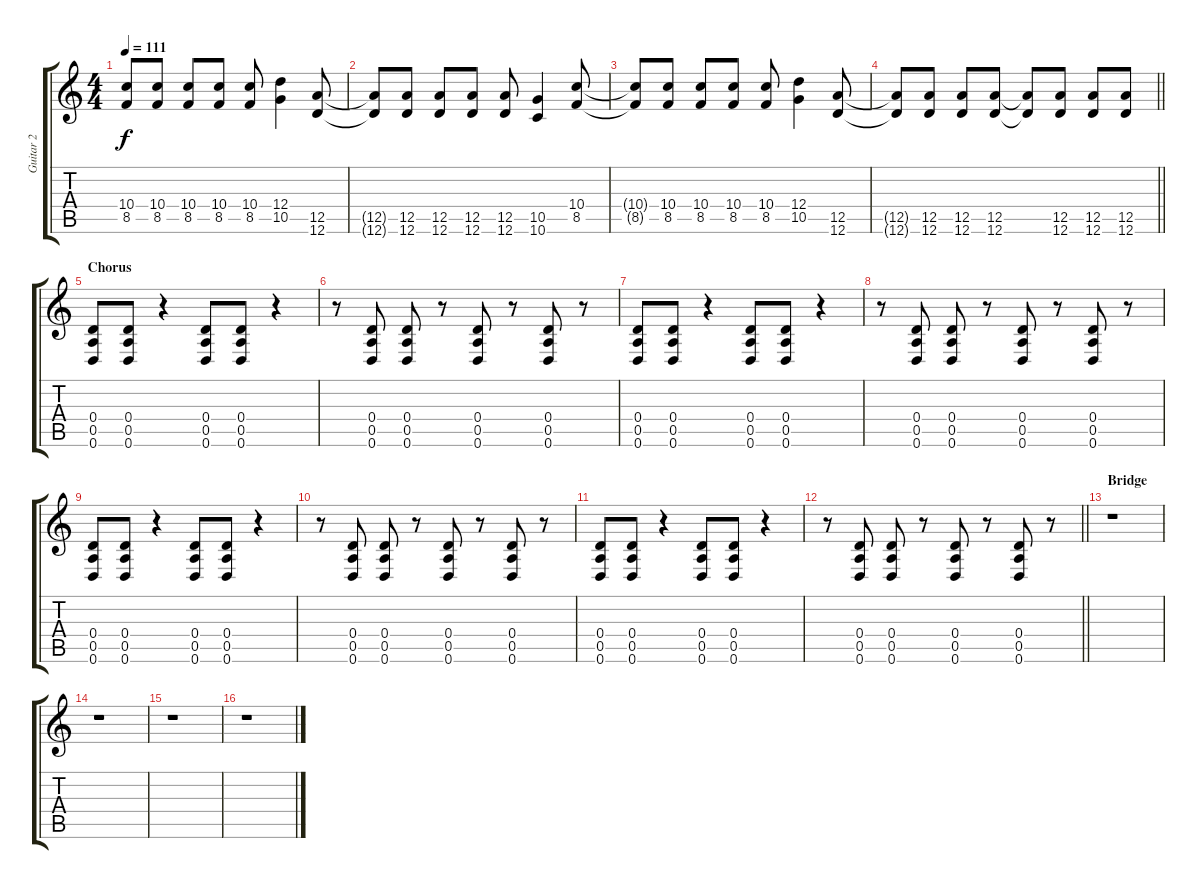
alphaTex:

\track ("Guitar 2" "Guitar 2") {instrument distortionguitar}
\staff {score tabs}
\tuning (E4 B3 G3 D3 A2 D2) {hide}
\ts (4 4)
\tempo 111
\clef g2
\ks c
(10.4{t} 8.5{t}).8{dy f} (10.4 8.5).8 (10.4 8.5).8 (10.4 8.5).8 (10.4 8.5).8 (12.4 10.5).4 (12.5 12.6).8 |
(12.5{t} 12.6{t}).8 (12.5 12.6).8 (12.5 12.6).8 (12.5 12.6).8 (12.5 12.6).8 (10.5 10.6).4 (10.4 8.5).8 |
(10.4{t} 8.5{t}).8 (10.4 8.5).8 (10.4 8.5).8 (10.4 8.5).8 (10.4 8.5).8 (12.4 10.5).4 (12.5 12.6).8 |
\barLineRight lightlight
(12.5{t} 12.6{t}).8 (12.5 12.6).8 (12.5 12.6).8 (12.5 12.6).8 (12.5{t} 12.6{t}).8 (12.5 12.6).8 (12.5 12.6).8 (12.5 12.6).8 |
\section ("" "Chorus")
(0.4 0.5 0.6).8 (0.4 0.5 0.6).8 r.4 (0.4 0.5 0.6).8 (0.4 0.5 0.6).8 r.4 |
r.8 (0.4 0.5 0.6).8 (0.4 0.5 0.6).8 r.8 (0.4 0.5 0.6).8 r.8 (0.4 0.5 0.6).8 r.8 |
(0.4 0.5 0.6).8 (0.4 0.5 0.6).8 r.4 (0.4 0.5 0.6).8 (0.4 0.5 0.6).8 r.4 |
r.8 (0.4 0.5 0.6).8 (0.4 0.5 0.6).8 r.8 (0.4 0.5 0.6).8 r.8 (0.4 0.5 0.6).8 r.8 |
(0.4 0.5 0.6).8 (0.4 0.5 0.6).8 r.4 (0.4 0.5 0.6).8 (0.4 0.5 0.6).8 r.4 |
r.8 (0.4 0.5 0.6).8 (0.4 0.5 0.6).8 r.8 (0.4 0.5 0.6).8 r.8 (0.4 0.5 0.6).8 r.8 |
(0.4 0.5 0.6).8 (0.4 0.5 0.6).8 r.4 (0.4 0.5 0.6).8 (0.4 0.5 0.6).8 r.4 |
\barLineRight lightlight
r.8 (0.4 0.5 0.6).8 (0.4 0.5 0.6).8 r.8 (0.4 0.5 0.6).8 r.8 (0.4 0.5 0.6).8 r.8 |
\section ("" "Bridge")
r.1 |
r.1 |
r.1 |
r.1
